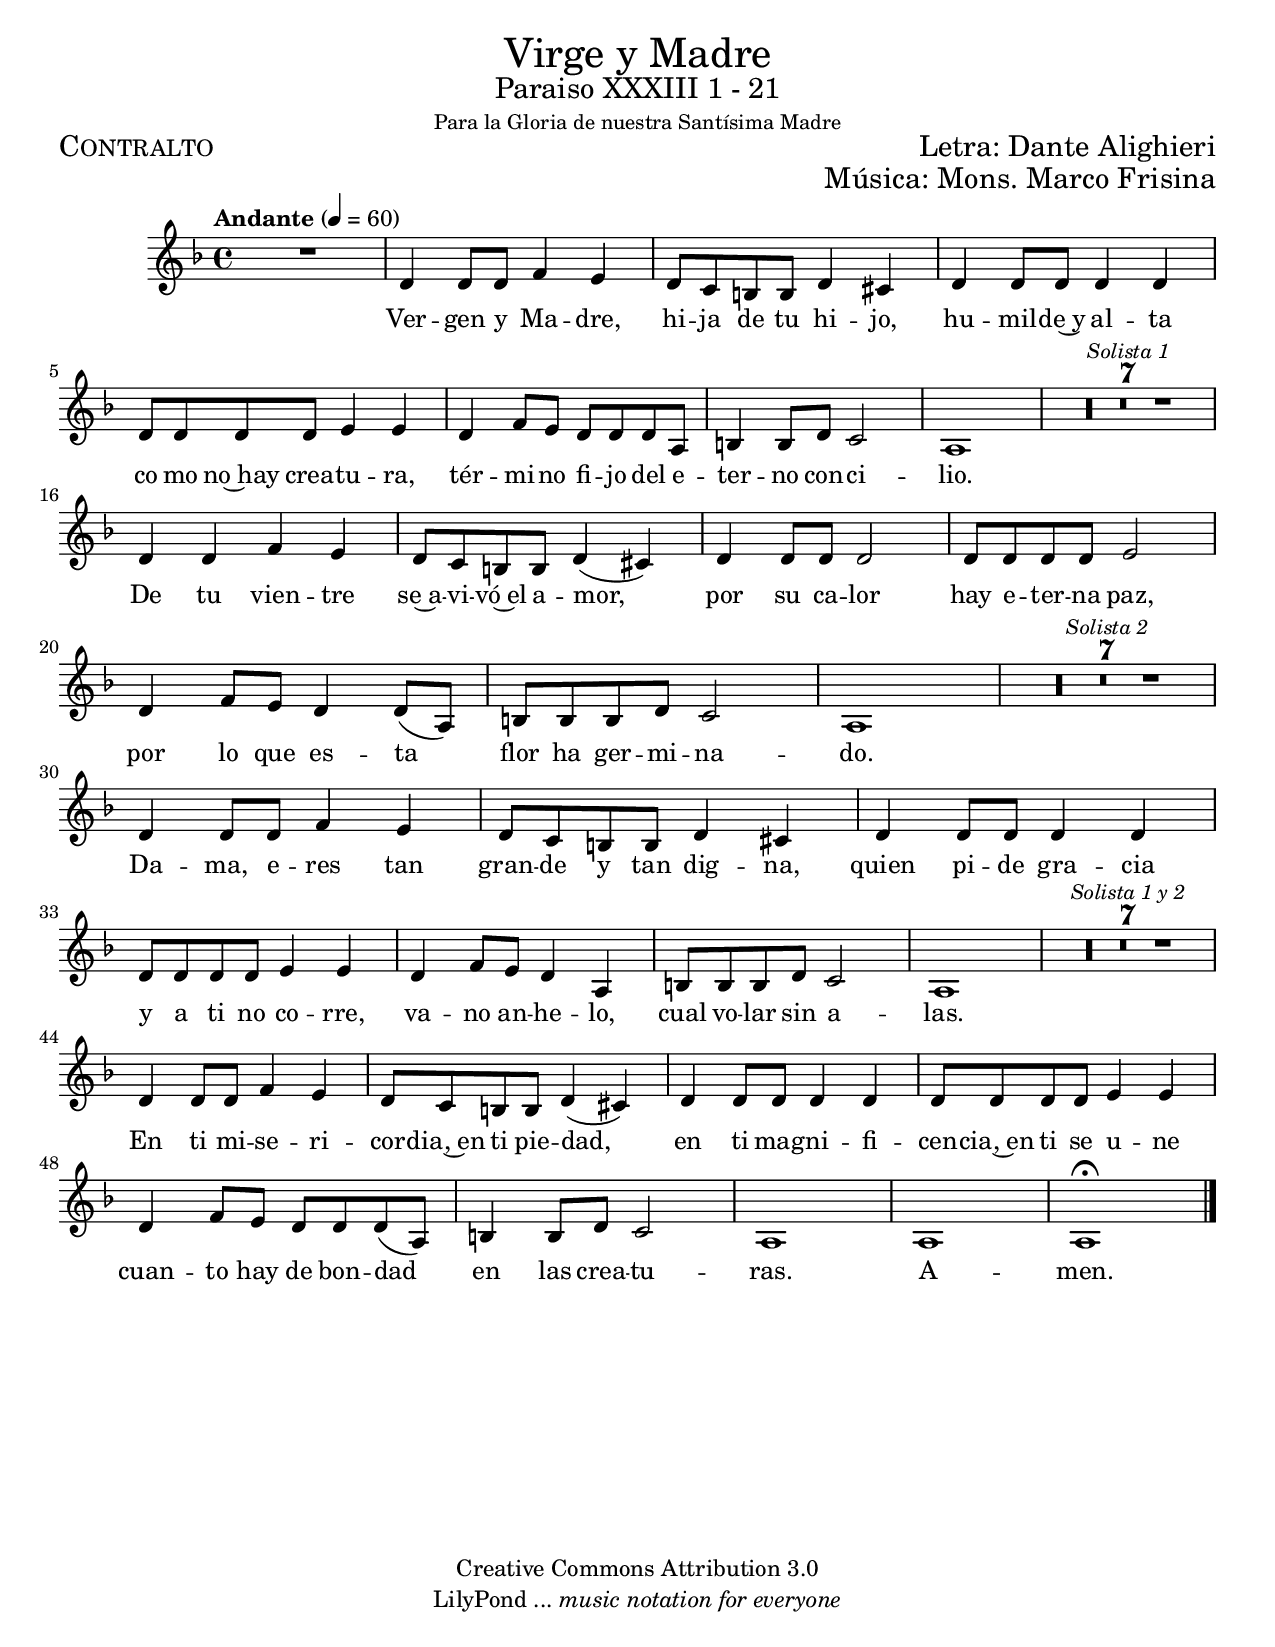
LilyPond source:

% ****************************************************************
%	Aleluya, mujeres santas - Contralto
%	by serach.sam@
% ****************************************************************
\language "espanol"
\version "2.19.83"

\include "melodia.ily"

%#(set-global-staff-size 23)

\markup { \fill-line { \center-column { \fontsize #5 \titulo \fontsize #2 \subtitulo \small \subsubtitulo } } }
\markup { \fill-line { \fontsize #2 \smallCaps "Contralto" \fontsize #2 \poeta } }
\markup { \fill-line { " " \fontsize #2 \compositor } }
\header {
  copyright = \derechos
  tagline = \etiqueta
  breakbefore = ##t 
}

\score {
  <<
    \new Staff <<
      \new Voice = "voz" << \global \alto >>
      \new Lyrics \lyricsto "voz" \letra
    >>
  >>
  \midi {}
  \layout {}
}

\paper {
  #(set-paper-size "letter")
}